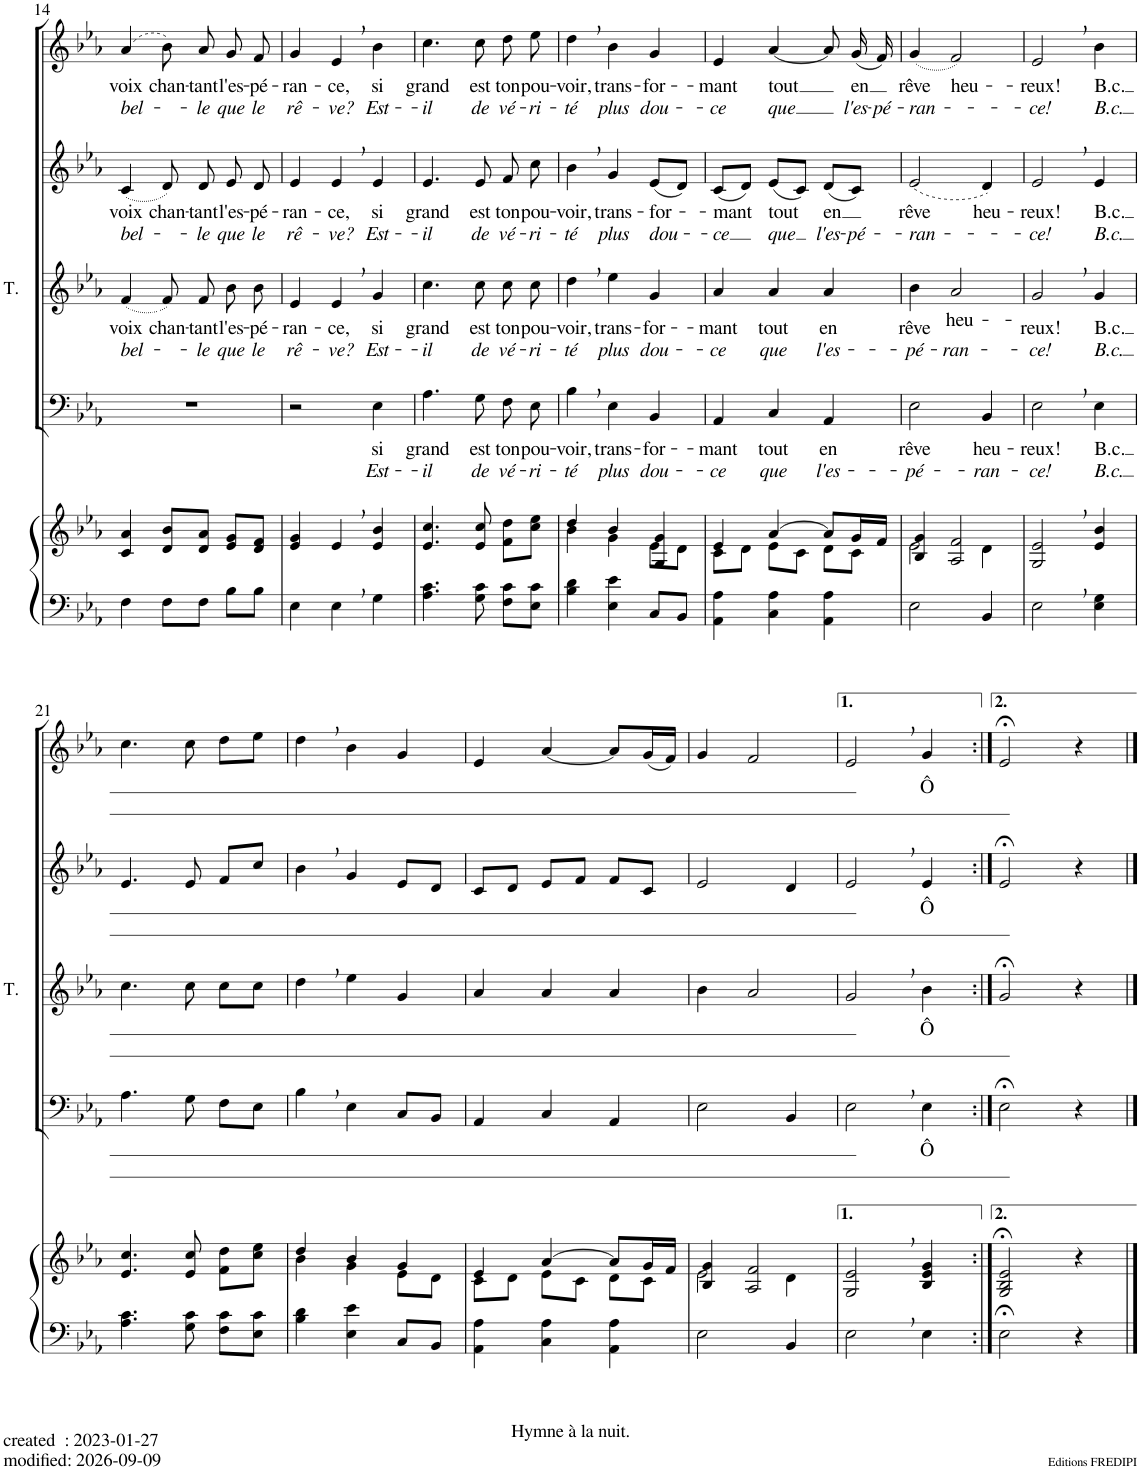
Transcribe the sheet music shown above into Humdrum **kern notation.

**kern	**kern	**kern	**text	**text	**kern	**text	**text	**kern	**text	**text	**kern	**text	**text
*part5	*part5	*part4	*part4	*part4	*part3	*part3	*part3	*part2	*part2	*part2	*part1	*part1	*part1
*staff6	*staff5	*staff4	*staff4	*staff4	*staff3	*staff3	*staff3	*staff2	*staff2	*staff2	*staff1	*staff1	*staff1
*I"Piano	*	*I"Bass	*	*	*I"Ténor	*	*	*I"Alto	*	*	*I"Soprano	*	*
*I'Pno	*	*	*	*	*I'T.	*	*	*	*	*	*	*	*
!!LO:PB:g=z
*clefF4	*clefG2	*clefF4	*	*	*clefG2	*	*	*clefG2	*	*	*clefG2	*	*
*k[b-e-a-]	*k[b-e-a-]	*k[b-e-a-]	*	*	*k[b-e-a-]	*	*	*k[b-e-a-]	*	*	*k[b-e-a-]	*	*
*M3/4	*M3/4	*M3/4	*	*	*M3/4	*	*	*M3/4	*	*	*M3/4	*	*
=14	=14	=14	=14	=14	=14	=14	=14	=14	=14	=14	=14	=14	=14
!	!	!	!	!	!	!LO:LY:b	!LO:LY:b	!	!LO:LY:b	!LO:LY:b	!	!LO:LY:b	!LO:LY:b
4F\	4c/ 4a-/	2.r	.	.	(4f/	voix	bel-	(4c/	voix	bel-	(4a-/	voix	bel-
!	!	!	!	!	!	!LO:LY:b	!	!	!LO:LY:b	!	!	!LO:LY:b	!
8F\L	8d/ 8b-/L	.	.	.	8f/)	chan-	.	8d/)	chan-	.	8b-\)	chan-	.
!	!	!	!	!	!	!LO:LY:b	!LO:LY:b	!	!LO:LY:b	!LO:LY:b	!	!LO:LY:b	!LO:LY:b
8F\J	8d/ 8a-/J	.	.	.	8f/	-tant	-le	8d/	-tant	-le	8a-/	-tant	-le
!	!	!	!	!	!	!LO:LY:b	!LO:LY:b	!	!LO:LY:b	!LO:LY:b	!	!LO:LY:b	!LO:LY:b
8B-\L	8e-/ 8g/L	.	.	.	8b-\	l'es-	que	8e-/	l'es-	que	8g/	l'es-	que
!	!	!	!	!	!	!LO:LY:b	!LO:LY:b	!	!LO:LY:b	!LO:LY:b	!	!LO:LY:b	!LO:LY:b
8B-\J	8d/ 8f/J	.	.	.	8b-\	-pé-	le	8d/	-pé-	le	8f/	-pé-	le
=15	=15	=15	=15	=15	=15	=15	=15	=15	=15	=15	=15	=15	=15
!	!	!	!	!	!	!LO:LY:b	!LO:LY:b	!	!LO:LY:b	!LO:LY:b	!	!LO:LY:b	!LO:LY:b
4E-\	4e-/ 4g/	2r	.	.	4e-/	-ran-	rê-	4e-/	-ran-	rê-	4g/	-ran-	rê-
!	!	!	!	!	!	!LO:LY:b	!LO:LY:b	!	!LO:LY:b	!LO:LY:b	!	!LO:LY:b	!LO:LY:b
4E-,\	4e-,/	.	.	.	4e-,/	-ce,	-ve?	4e-,/	-ce,	-ve?	4e-,/	-ce,	-ve?
!	!	!	!LO:LY:b	!LO:LY:b	!	!LO:LY:b	!LO:LY:b	!	!LO:LY:b	!LO:LY:b	!	!LO:LY:b	!LO:LY:b
4G\	4e-/ 4b-/	4E-\	si	Est-	4g/	si	Est-	4e-/	si	Est-	4b-\	si	Est-
=16	=16	=16	=16	=16	=16	=16	=16	=16	=16	=16	=16	=16	=16
!	!	!	!LO:LY:b	!LO:LY:b	!	!LO:LY:b	!LO:LY:b	!	!LO:LY:b	!LO:LY:b	!	!LO:LY:b	!LO:LY:b
4.A-\ 4.c\	4.e-/ 4.cc/	4.A-\	grand	-il	4.cc\	grand	-il	4.e-/	grand	-il	4.cc\	grand	-il
!	!	!	!LO:LY:b	!LO:LY:b	!	!LO:LY:b	!LO:LY:b	!	!LO:LY:b	!LO:LY:b	!	!LO:LY:b	!LO:LY:b
8G\ 8c\	8e-/ 8cc/	8G\	est	de	8cc\	est	de	8e-/	est	de	8cc\	est	de
!	!	!	!LO:LY:b	!LO:LY:b	!	!LO:LY:b	!LO:LY:b	!	!LO:LY:b	!LO:LY:b	!	!LO:LY:b	!LO:LY:b
8F\ 8c\L	8f\ 8dd\L	8F\	ton	vé-	8cc\	ton	vé-	8f/	ton	vé-	8dd\	ton	vé-
!	!	!	!LO:LY:b	!LO:LY:b	!	!LO:LY:b	!LO:LY:b	!	!LO:LY:b	!LO:LY:b	!	!LO:LY:b	!LO:LY:b
8E-\ 8c\J	8cc\ 8ee-\J	8E-\	pou-	-ri-	8cc\	pou-	-ri-	8cc\	pou-	-ri-	8ee-\	pou-	-ri-
=17	=17	=17	=17	=17	=17	=17	=17	=17	=17	=17	=17	=17	=17
*	*^	*	*	*	*	*	*	*	*	*	*	*	*
!	!	!	!	!LO:LY:b	!LO:LY:b	!	!LO:LY:b	!LO:LY:b	!	!LO:LY:b	!LO:LY:b	!	!LO:LY:b	!LO:LY:b
4B-\ 4d\	4dd/	4b-\	4B-,\	-voir,	-té	4dd,\	-voir,	-té	4b-,\	-voir,	-té	4dd,\	-voir,	-té
!	!	!	!	!LO:LY:b	!LO:LY:b	!	!LO:LY:b	!LO:LY:b	!	!LO:LY:b	!LO:LY:b	!	!LO:LY:b	!LO:LY:b
4E-\ 4e-\	4b-/	4g\	4E-\	trans-	plus	4ee-\	trans-	plus	4g/	trans-	plus	4b-\	trans-	plus
!	!	!	!	!LO:LY:b	!LO:LY:b	!	!LO:LY:b	!LO:LY:b	!	!LO:LY:b	!LO:LY:b	!	!LO:LY:b	!LO:LY:b
8C/L	4G/ 4g/	8e-\L	4BB-/	-for-	dou-	4g/	-for-	dou-	(8e-/L	-for-	dou-	4g/	-for-	dou-
8BB-/J	.	8d\J	.	.	.	.	.	.	8d/J)	.	.	.	.	.
=18	=18	=18	=18	=18	=18	=18	=18	=18	=18	=18	=18	=18	=18	=18
!	!	!	!	!LO:LY:b	!LO:LY:b	!	!LO:LY:b	!LO:LY:b	!	!LO:LY:b	!LO:LY:b	!	!LO:LY:b	!LO:LY:b
4AA-\ 4A-\	4e-/	8c\L	4AA-/	-mant	-ce	4a-/	-mant	-ce	(8c/L	-mant	-ce	4e-/	-mant	-ce
.	.	8d\J	.	.	.	.	.	.	8d/J)	.	.	.	.	.
!	!	!	!	!LO:LY:b	!LO:LY:b	!	!LO:LY:b	!LO:LY:b	!	!LO:LY:b	!LO:LY:b	!	!LO:LY:b	!LO:LY:b
4C\ 4A-\	[4a-/	8e-\L	4C/	tout	que	4a-/	tout	que	(8e-/L	tout	que	[4a-/	tout	que
.	.	8c\J	.	.	.	.	.	.	8c/J)	.	.	.	.	.
!	!	!	!	!LO:LY:b	!LO:LY:b	!	!LO:LY:b	!LO:LY:b	!	!LO:LY:b	!LO:LY:b	!	!	!
4AA-\ 4A-\	8a-/L]	8d\L	4AA-/	en	l'es-	4a-/	en	l'es-	(8d/L	en	l'es-	8a-/]	.	.
!	!	!	!	!	!	!	!	!	!	!	!LO:LY:b	!	!LO:LY:b	!LO:LY:b
.	16g/L	8c\J	.	.	.	.	.	.	8c/J)	.	-pé-	(16g/	en	l'es-
!	!	!	!	!	!	!	!	!	!	!	!	!	!	!LO:LY:b
.	16f/JJ	.	.	.	.	.	.	.	.	.	.	16f/)	.	-pé-
=19	=19	=19	=19	=19	=19	=19	=19	=19	=19	=19	=19	=19	=19	=19
!	!	!	!	!LO:LY:b	!LO:LY:b	!	!LO:LY:b	!LO:LY:b	!	!LO:LY:b	!LO:LY:b	!	!LO:LY:b	!LO:LY:b
2E-\	4B-/ 4g/	2e-\	2E-\	rêve	-pé-	4b-\	rêve	-pé-	(2e-/	rêve	-ran-	(4g/	rêve	-ran-
!	!	!	!	!	!	!	!LO:LY:b	!LO:LY:b	!	!	!	!	!LO:LY:b	!
.	2A-/ 2f/	.	.	.	.	2a-/	heu-	-ran-	.	.	.	2f/)	heu-	.
!	!	!	!	!LO:LY:b	!LO:LY:b	!	!	!	!	!LO:LY:b	!	!	!	!
4BB-/	.	4d\	4BB-/	heu-	-ran-	.	.	.	4d/)	heu-	.	.	.	.
=20	=20	=20	=20	=20	=20	=20	=20	=20	=20	=20	=20	=20	=20	=20
!	!	!	!	!LO:LY:b	!LO:LY:b	!	!LO:LY:b	!LO:LY:b	!	!LO:LY:b	!LO:LY:b	!	!LO:LY:b	!LO:LY:b
*	*v	*v	*	*	*	*	*	*	*	*	*	*	*	*
2E-,\	2G/, 2e-/,	2E-,\	-reux!	-ce!	2g,/	-reux!	-ce!	2e-,/	-reux!	-ce!	2e-,/	-reux!	-ce!
!	!	!	!LO:LY:b	!LO:LY:b	!	!LO:LY:b	!LO:LY:b	!	!LO:LY:b	!LO:LY:b	!	!LO:LY:b	!LO:LY:b
4E-\ 4G\	4e-/ 4b-/	4E-\	B.c.	B.c.	4g/	B.c.	B.c.	4e-/	B.c.	B.c.	4b-\	B.c.	B.c.
!!LO:LB:g=z
=21	=21	=21	=21	=21	=21	=21	=21	=21	=21	=21	=21	=21	=21
4.A-\ 4.c\	4.e-/ 4.cc/	4.A-\	.	.	4.cc\	.	.	4.e-/	.	.	4.cc\	.	.
8G\ 8c\	8e-/ 8cc/	8G\	.	.	8cc\	.	.	8e-/	.	.	8cc\	.	.
8F\ 8c\L	8f\ 8dd\L	8F\L	.	.	8cc\L	.	.	8f/L	.	.	8dd\L	.	.
8E-\ 8c\J	8cc\ 8ee-\J	8E-\J	.	.	8cc\J	.	.	8cc/J	.	.	8ee-\J	.	.
=22	=22	=22	=22	=22	=22	=22	=22	=22	=22	=22	=22	=22	=22
*	*^	*	*	*	*	*	*	*	*	*	*	*	*
4B-\ 4d\	4dd/	4b-\	4B-,\	.	.	4dd,\	.	.	4b-,\	.	.	4dd,\	.	.
4E-\ 4e-\	4b-/	4g\	4E-\	.	.	4ee-\	.	.	4g/	.	.	4b-\	.	.
8C/L	4g/	8e-\L	8C/L	.	.	4g/	.	.	8e-/L	.	.	4g/	.	.
8BB-/J	.	8d\J	8BB-/J	.	.	.	.	.	8d/J	.	.	.	.	.
=23	=23	=23	=23	=23	=23	=23	=23	=23	=23	=23	=23	=23	=23	=23
4AA-\ 4A-\	4e-/	8c\L	4AA-/	.	.	4a-/	.	.	8c/L	.	.	4e-/	.	.
.	.	8d\J	.	.	.	.	.	.	8d/J	.	.	.	.	.
4C\ 4A-\	[4a-/	8e-\L	4C/	.	.	4a-/	.	.	8e-/L	.	.	[4a-/	.	.
.	.	8c\J	.	.	.	.	.	.	8f/J	.	.	.	.	.
4AA-\ 4A-\	8a-/L]	8d\L	4AA-/	.	.	4a-/	.	.	8f/L	.	.	8a-/L]	.	.
.	16g/L	8c\J	.	.	.	.	.	.	8c/J	.	.	(16g/L	.	.
.	16f/JJ	.	.	.	.	.	.	.	.	.	.	16f/JJ)	.	.
=24	=24	=24	=24	=24	=24	=24	=24	=24	=24	=24	=24	=24	=24	=24
2E-\	4B-/ 4g/	2e-\	2E-\	.	.	4b-\	.	.	2e-/	.	.	4g/	.	.
.	2A-/ 2f/	.	.	.	.	2a-/	.	.	.	.	.	2f/	.	.
4BB-/	.	4d\	4BB-/	.	.	.	.	.	4d/	.	.	.	.	.
*	*v	*v	*	*	*	*	*	*	*	*	*	*	*	*
=25	=25	=25	=25	=25	=25	=25	=25	=25	=25	=25	=25	=25	=25
2E-,\	2G/, 2e-/,	2E-,\	.	.	2g,/	.	.	2e-,/	.	.	2e-,/	.	.
!	!	!	!LO:LY:b	!	!	!LO:LY:b	!	!	!LO:LY:b	!	!	!LO:LY:b	!
4E-\	4B-/ 4e-/ 4g/	4E-\	Ô	.	4b-\	Ô	.	4e-/	Ô	.	4g/	Ô	.
=26:|!	=26:|!	=26:|!	=26:|!	=26:|!	=26:|!	=26:|!	=26:|!	=26:|!	=26:|!	=26:|!	=26:|!	=26:|!	=26:|!
2E-;<\	2G/;< 2B-/;< 2e-/;<	2E-;<\	.	.	2g;</	.	.	2e-;</	.	.	2e-;</	.	.
4r	4r	4r	.	.	4r	.	.	4r	.	.	4r	.	.
==	==	==	==	==	==	==	==	==	==	==	==	==	==
*-	*-	*-	*-	*-	*-	*-	*-	*-	*-	*-	*-	*-	*-
